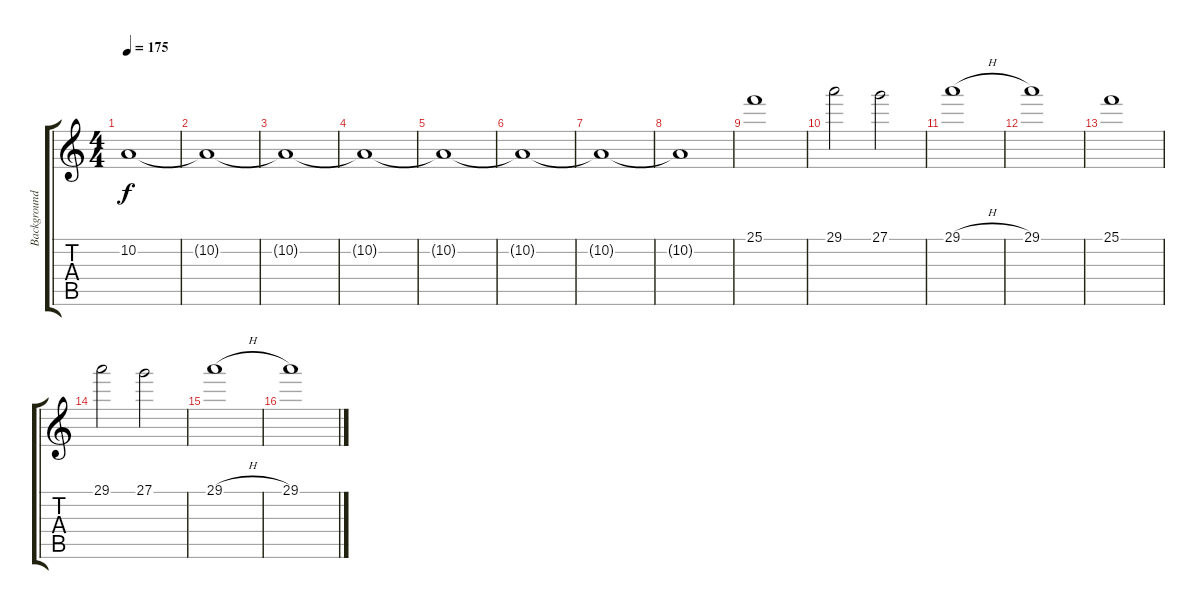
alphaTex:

\track ("Background" "Background") {instrument stringensemble1}
\staff {score tabs}
\tuning (E4 B3 G3 D3 A2 E2) {hide}
\ts (4 4)
\tempo 175
\clef g2
\ks c
10.2.1{dy f instrument stringensemble1} |
10.2{t}.1 |
10.2{t}.1 |
10.2{t}.1 |
10.2{t}.1 |
10.2{t}.1 |
10.2{t}.1 |
10.2{t}.1 |
25.1.1 |
29.1.2 27.1.2 |
29.1{h}.1 |
29.1.1 |
25.1.1 |
29.1.2 27.1.2 |
29.1{h}.1 |
29.1.1
